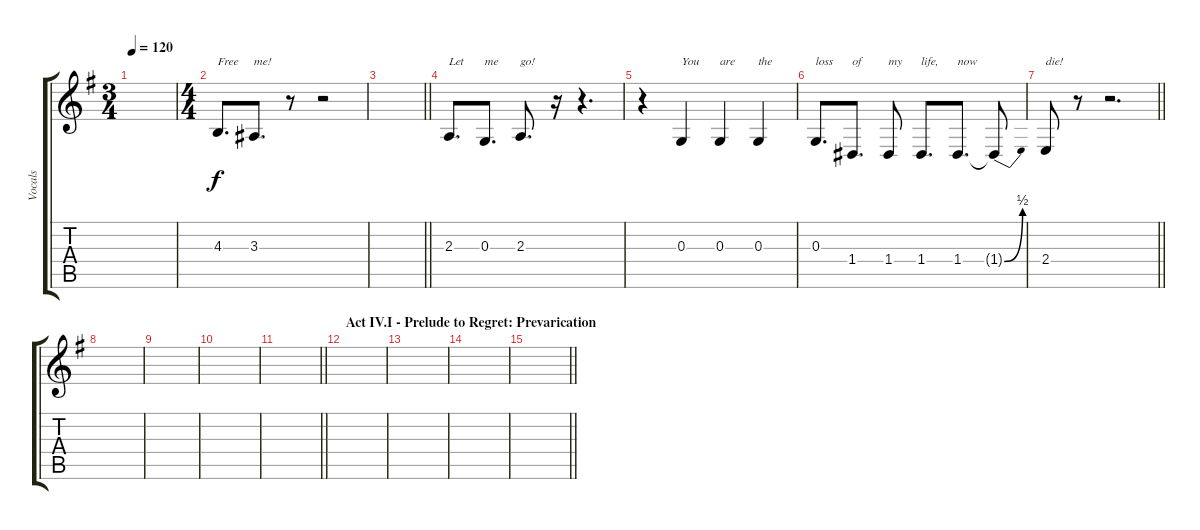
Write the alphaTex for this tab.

\track ("Vocals" "Vocals") {instrument oboe}
\staff {score tabs}
\tuning (E4 B3 G3 D3 A2 D2) {hide}
\ts (3 4)
\tempo 120
\clef g2
\ks eminor
|
\ts (4 4)
4.3.8{d txt "Free"} 3.3.8{d txt "me!"} r.8 r.2 |
\barLineRight lightlight
|
2.3.8{d txt "Let"} 0.3.8{d txt "me"} 2.3.8{d txt "go!"} r.16 r.4{d} |
r.4 0.3.4{txt "You"} 0.3.4{txt "are"} 0.3.4{txt "the"} |
0.3.8{d txt "loss"} 1.4.8{d txt "of"} 1.4.8{txt "my"} 1.4.8{d txt "life,"} 1.4.8{d txt "now"} 1.4{be (bend 0 0 60 2) t}.8 |
\barLineRight lightlight
2.4.8{txt "die!"} r.8 r.2{d} |
\section ("" "")
|
|
|
\barLineRight lightlight
|
\section ("" "Act IV.I - Prelude to Regret: Prevarication")
|
|
|
\barLineRight lightlight
